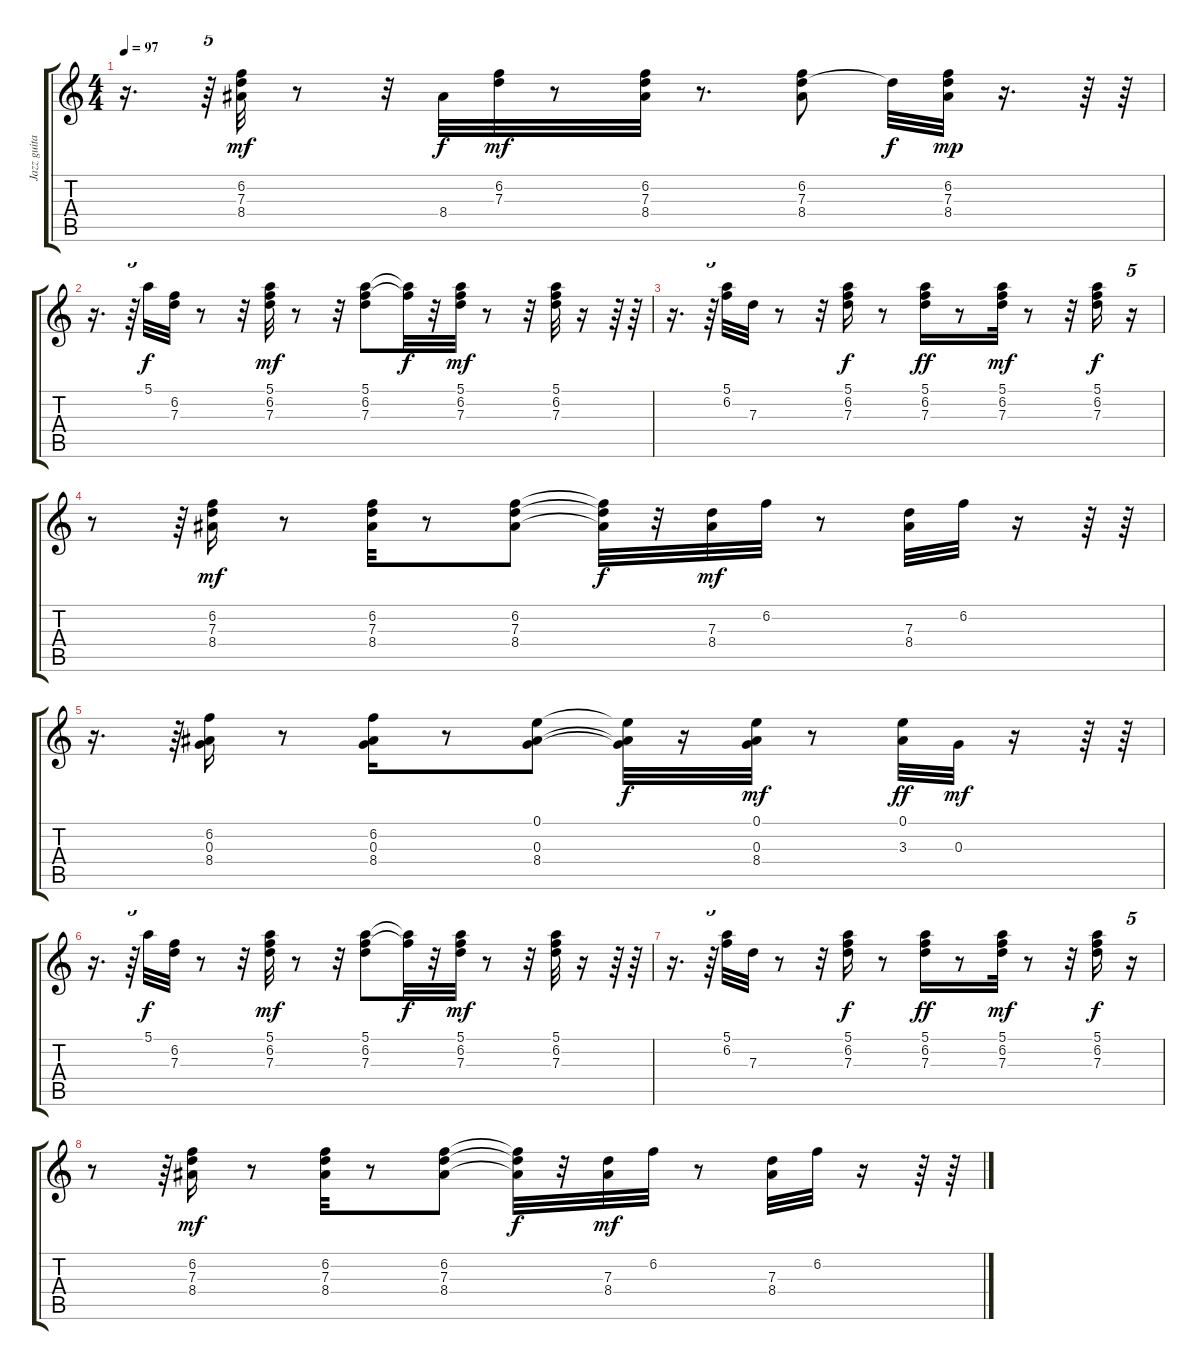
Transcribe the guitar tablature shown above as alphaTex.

\track ("Jazz guitar" "Jazz guita") {instrument electricguitarjazz}
\staff {score tabs}
\tuning (E4 B3 G3 D3 A2 E2) {hide}
\ts (4 4)
\tempo 97
\clef g2
\ks c
r.16{d dy mf} r.64{tu (5 4)} (6.2 7.3 8.4).32 r.8 r.32 8.4.32{dy f} (6.2 7.3).32{dy mf} r.8 (6.2 7.3 8.4).32 r.8{d} (6.2 7.3 8.4).8 7.3{t}.32{dy f} (6.2 7.3 8.4).32{dy mp} r.16{d} r.64 r.64 |
r.16{d} r.64{tu (5 4)} 5.1.32{dy f} (6.2 7.3).32 r.8 r.32 (5.1 6.2 7.3).32{dy mf} r.8 r.32 (5.1 6.2 7.3).8 (5.1{t} 6.2{t}).32{dy f} r.32 (5.1 6.2 7.3).32{dy mf} r.8 r.32 (5.1 6.2 7.3).32 r.16 r.64 r.64 |
r.16{d} r.64{tu (5 4)} (5.1 6.2).32 7.3.32 r.8 r.32 (5.1 6.2 7.3).16{dy f} r.8 (5.1 6.2 7.3).16{dy ff} r.8 (5.1 6.2 7.3).32{dy mf} r.8 r.32 (5.1 6.2 7.3).16{dy f} r.16{tu (5 4)} |
r.8 r.64{tu (5 4)} (6.2 7.3 8.4).16{dy mf} r.8 (6.2 7.3 8.4).32 r.8 (6.2 7.3 8.4).8 (6.2{t} 7.3{t} 8.4{t}).32{dy f} r.32 (7.3 8.4).32{dy mf} 6.2.32 r.8 (7.3 8.4).32 6.2.32 r.16 r.64 r.64 |
r.16{d} r.64{tu (5 4)} (6.2 0.3 8.4).16 r.8 (6.2 0.3 8.4).16 r.8 (0.1 0.3 8.4).8 (0.1{t} 0.3{t} 8.4{t}).32{dy f} r.16 (0.1 0.3 8.4).32{dy mf} r.8 (0.1 3.3).32{dy ff} 0.3.32{dy mf} r.16 r.64 r.64 |
r.16{d} r.64{tu (5 4)} 5.1.32{dy f} (6.2 7.3).32 r.8 r.32 (5.1 6.2 7.3).32{dy mf} r.8 r.32 (5.1 6.2 7.3).8 (5.1{t} 6.2{t}).32{dy f} r.32 (5.1 6.2 7.3).32{dy mf} r.8 r.32 (5.1 6.2 7.3).32 r.16 r.64 r.64 |
r.16{d} r.64{tu (5 4)} (5.1 6.2).32 7.3.32 r.8 r.32 (5.1 6.2 7.3).16{dy f} r.8 (5.1 6.2 7.3).16{dy ff} r.8 (5.1 6.2 7.3).32{dy mf} r.8 r.32 (5.1 6.2 7.3).16{dy f} r.16{tu (5 4)} |
r.8 r.64{tu (5 4)} (6.2 7.3 8.4).16{dy mf} r.8 (6.2 7.3 8.4).32 r.8 (6.2 7.3 8.4).8 (6.2{t} 7.3{t} 8.4{t}).32{dy f} r.32 (7.3 8.4).32{dy mf} 6.2.32 r.8 (7.3 8.4).32 6.2.32 r.16 r.64 r.64
